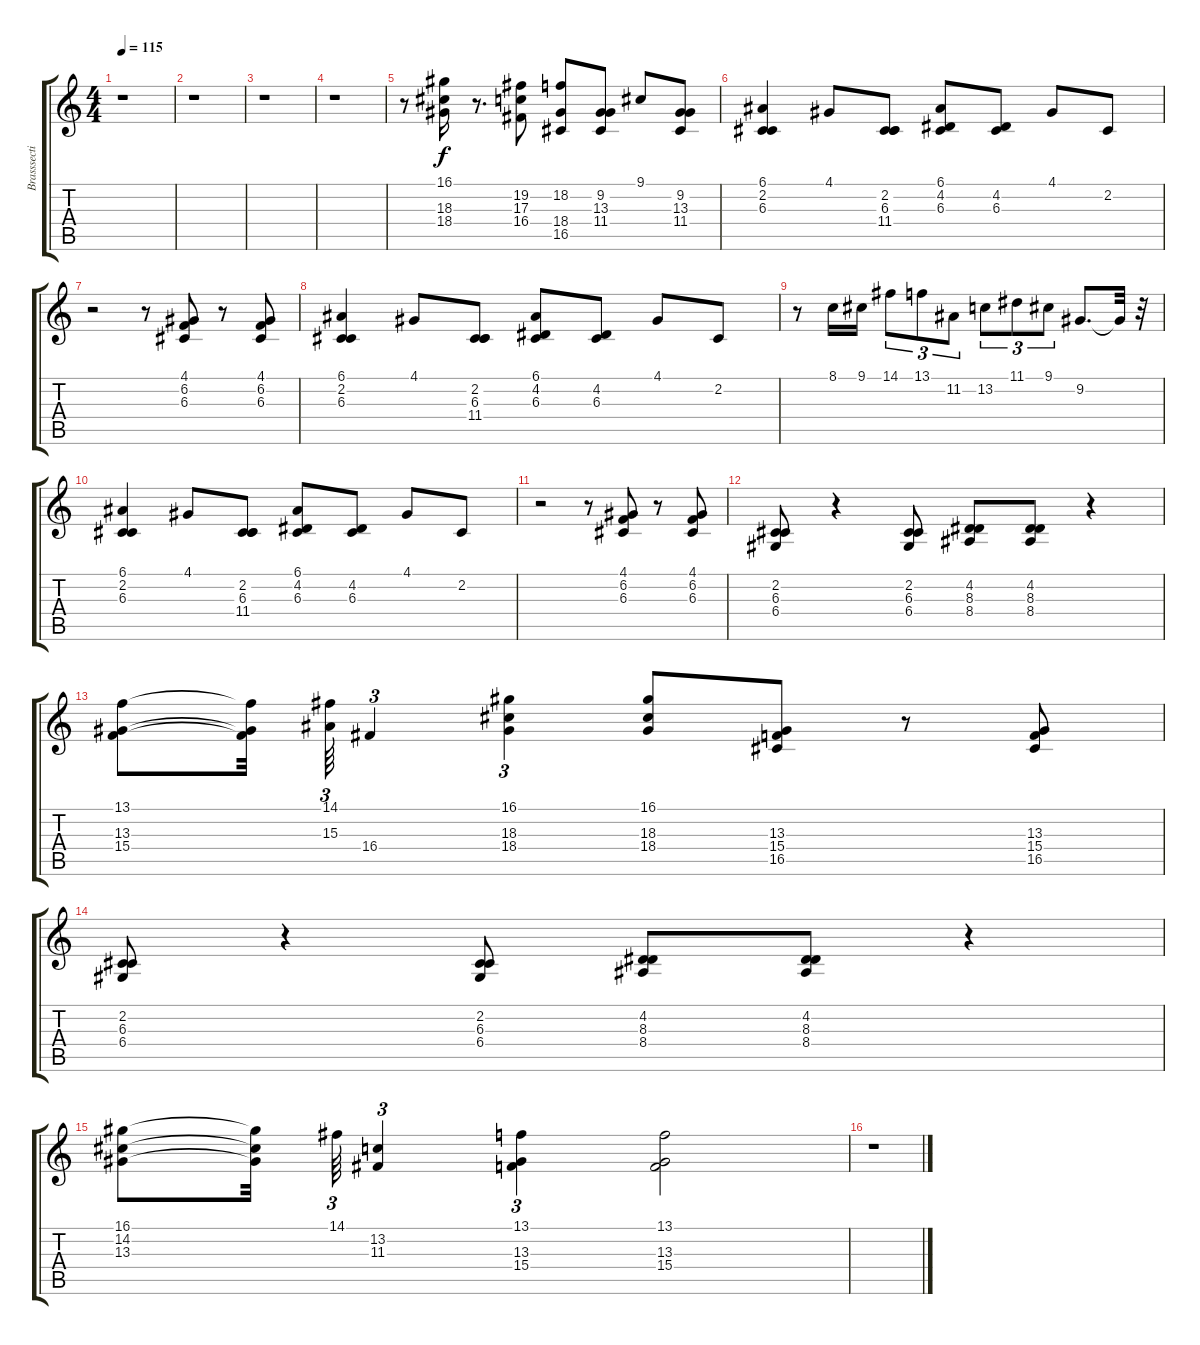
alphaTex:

\track ("Brasssection" "Brasssecti") {instrument brasssection}
\staff {score tabs}
\tuning (E4 B3 G3 D3 A2 E2) {hide}
\ts (4 4)
\tempo 115
\clef g2
\ks c
r.1{dy f} |
r.1 |
r.1 |
r.1 |
r.8 (16.1 18.3 18.4).16 r.8{d} (19.2 17.3 16.4).8 (18.2 18.4 16.5).8 (9.2 13.3 11.4).8 9.1.8 (9.2 13.3 11.4).8 |
(6.1 2.2 6.3).4 4.1.8 (2.2 6.3 11.4).8 (6.1 4.2 6.3).8 (4.2 6.3).8 4.1.8 2.2.8 |
r.2 r.8 (4.1 6.2 6.3).8 r.8 (4.1 6.2 6.3).8 |
(6.1 2.2 6.3).4 4.1.8 (2.2 6.3 11.4).8 (6.1 4.2 6.3).8 (4.2 6.3).8 4.1.8 2.2.8 |
r.8 8.1.16 9.1.16 14.1.8{tu (3 2)} 13.1.8{tu (3 2)} 11.2.8{tu (3 2)} 13.2.8{tu (3 2)} 11.1.8{tu (3 2)} 9.1.8{tu (3 2)} 9.2.8{d} 9.2{t}.32 r.32 |
(6.1 2.2 6.3).4 4.1.8 (2.2 6.3 11.4).8 (6.1 4.2 6.3).8 (4.2 6.3).8 4.1.8 2.2.8 |
r.2 r.8 (4.1 6.2 6.3).8 r.8 (4.1 6.2 6.3).8 |
(2.2 6.3 6.4).8 r.4 (2.2 6.3 6.4).8 (4.2 8.3 8.4).8 (4.2 8.3 8.4).8 r.4 |
(13.1 13.3 15.4).8 (13.1{t} 13.3{t} 15.4{t}).32 (14.1 15.3).64{tu (3 2)} 16.4.4{tu (3 2)} (16.1 18.3 18.4).4{tu (3 2)} (16.1 18.3 18.4).8 (13.3 15.4 16.5).8 r.8 (13.3 15.4 16.5).8 |
(2.2 6.3 6.4).8 r.4 (2.2 6.3 6.4).8 (4.2 8.3 8.4).8 (4.2 8.3 8.4).8 r.4 |
(16.1 14.2 13.3).8 (16.1{t} 14.2{t} 13.3{t}).32 14.1.64{tu (3 2)} (13.2 11.3).4{tu (3 2)} (13.1 13.3 15.4).4{tu (3 2)} (13.1 13.3 15.4).2 |
r.1
